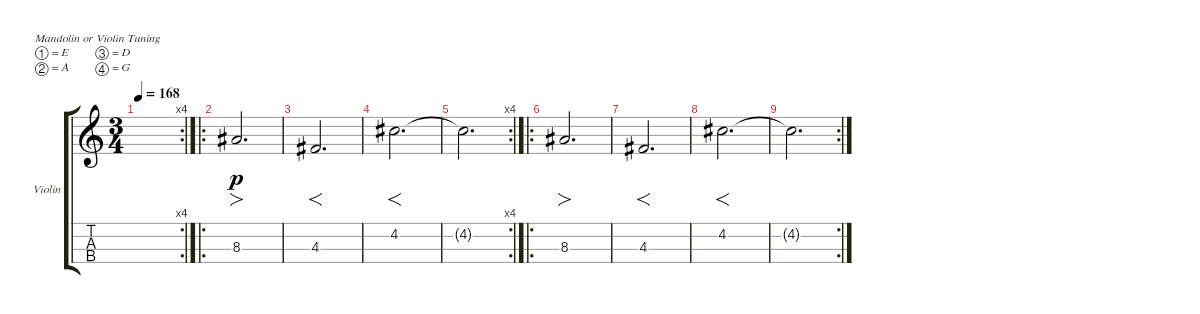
\defaultSystemsLayout 4
\bracketExtendMode groupsimilarinstruments
\firstSystemTrackNameOrientation horizontal
\otherSystemsTrackNameOrientation horizontal
\track ("Violin" "Violin") {instrument violin}
\staff {score tabs}
\tuning (E5 A4 D4 G3)
\rc 4
\ts (3 4)
\tempo 168
\clef g2
\ks c
|
\ro
8.3.2{fo d dy p} |
4.3.2{f d} |
4.2.2{f d} |
\rc 4
4.2{t}.2{d} |
\ro
8.3.2{fo d} |
4.3.2{f d} |
4.2.2{f d} |
\rc 2
4.2{t}.2{d}
